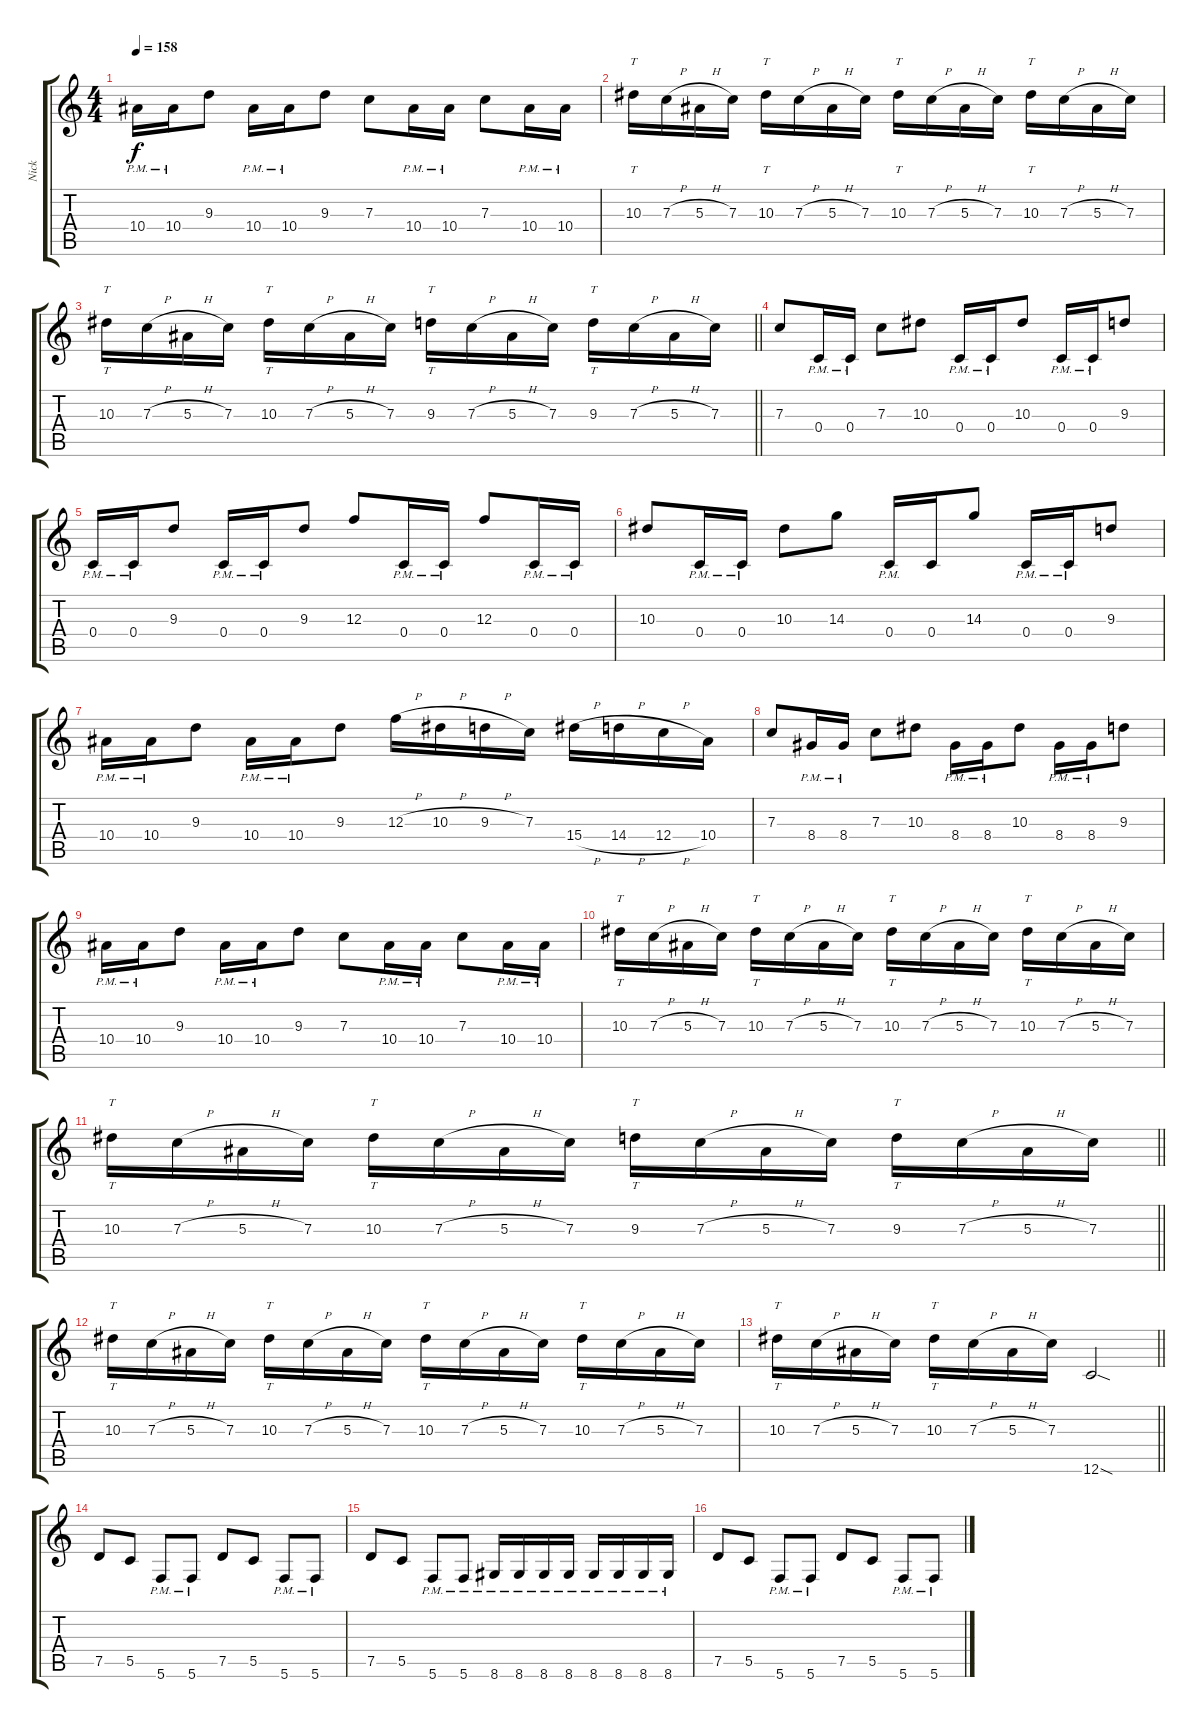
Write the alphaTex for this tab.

\track ("Nick" "Nick") {instrument distortionguitar}
\staff {score tabs}
\tuning (D4 A3 F3 C3 G2 C2) {hide}
\ts (4 4)
\tempo 158
\clef g2
\ks c
10.4{pm}.16{dy f} 10.4{pm}.16 9.3.8 10.4{pm}.16 10.4{pm}.16 9.3.8 7.3.8 10.4{pm}.16 10.4{pm}.16 7.3.8 10.4{pm}.16 10.4{pm}.16 |
10.3.16{tt} 7.3{h}.16 5.3{h}.16 7.3.16 10.3.16{tt} 7.3{h}.16 5.3{h}.16 7.3.16 10.3.16{tt} 7.3{h}.16 5.3{h}.16 7.3.16 10.3.16{tt} 7.3{h}.16 5.3{h}.16 7.3.16 |
\barLineRight lightlight
10.3.16{tt} 7.3{h}.16 5.3{h}.16 7.3.16 10.3.16{tt} 7.3{h}.16 5.3{h}.16 7.3.16 9.3.16{tt} 7.3{h}.16 5.3{h}.16 7.3.16 9.3.16{tt} 7.3{h}.16 5.3{h}.16 7.3.16 |
7.3.8 0.4{pm}.16 0.4{pm}.16 7.3.8 10.3.8 0.4{pm}.16 0.4{pm}.16 10.3.8 0.4{pm}.16 0.4{pm}.16 9.3.8 |
0.4{pm}.16 0.4{pm}.16 9.3.8 0.4{pm}.16 0.4{pm}.16 9.3.8 12.3.8 0.4{pm}.16 0.4{pm}.16 12.3.8 0.4{pm}.16 0.4{pm}.16 |
10.3.8 0.4{pm}.16 0.4{pm}.16 10.3.8 14.3.8 0.4{pm}.16 0.4.16 14.3.8 0.4{pm}.16 0.4{pm}.16 9.3.8 |
10.4{pm}.16 10.4{pm}.16 9.3.8 10.4{pm}.16 10.4{pm}.16 9.3.8 12.3{h}.16 10.3{h}.16 9.3{h}.16 7.3.16 15.4{h}.16 14.4{h}.16 12.4{h}.16 10.4.16 |
7.3.8 8.4{pm}.16 8.4{pm}.16 7.3.8 10.3.8 8.4{pm}.16 8.4{pm}.16 10.3.8 8.4{pm}.16 8.4{pm}.16 9.3.8 |
10.4{pm}.16 10.4{pm}.16 9.3.8 10.4{pm}.16 10.4{pm}.16 9.3.8 7.3.8 10.4{pm}.16 10.4{pm}.16 7.3.8 10.4{pm}.16 10.4{pm}.16 |
10.3.16{tt} 7.3{h}.16 5.3{h}.16 7.3.16 10.3.16{tt} 7.3{h}.16 5.3{h}.16 7.3.16 10.3.16{tt} 7.3{h}.16 5.3{h}.16 7.3.16 10.3.16{tt} 7.3{h}.16 5.3{h}.16 7.3.16 |
\barLineRight lightlight
10.3.16{tt} 7.3{h}.16 5.3{h}.16 7.3.16 10.3.16{tt} 7.3{h}.16 5.3{h}.16 7.3.16 9.3.16{tt} 7.3{h}.16 5.3{h}.16 7.3.16 9.3.16{tt} 7.3{h}.16 5.3{h}.16 7.3.16 |
10.3.16{tt} 7.3{h}.16 5.3{h}.16 7.3.16 10.3.16{tt} 7.3{h}.16 5.3{h}.16 7.3.16 10.3.16{tt} 7.3{h}.16 5.3{h}.16 7.3.16 10.3.16{tt} 7.3{h}.16 5.3{h}.16 7.3.16 |
\barLineRight lightlight
10.3.16{tt} 7.3{h}.16 5.3{h}.16 7.3.16 10.3.16{tt} 7.3{h}.16 5.3{h}.16 7.3.16 12.6{sod}.2 |
7.5.8{balance 3} 5.5.8 5.6{pm}.8 5.6{pm}.8 7.5.8 5.5.8 5.6{pm}.8 5.6{pm}.8 |
7.5.8 5.5.8 5.6{pm}.8 5.6{pm}.8 8.6{pm}.16 8.6{pm}.16 8.6{pm}.16 8.6{pm}.16 8.6{pm}.16 8.6{pm}.16 8.6{pm}.16 8.6{pm}.16 |
7.5.8 5.5.8 5.6{pm}.8 5.6{pm}.8 7.5.8 5.5.8 5.6{pm}.8 5.6{pm}.8
